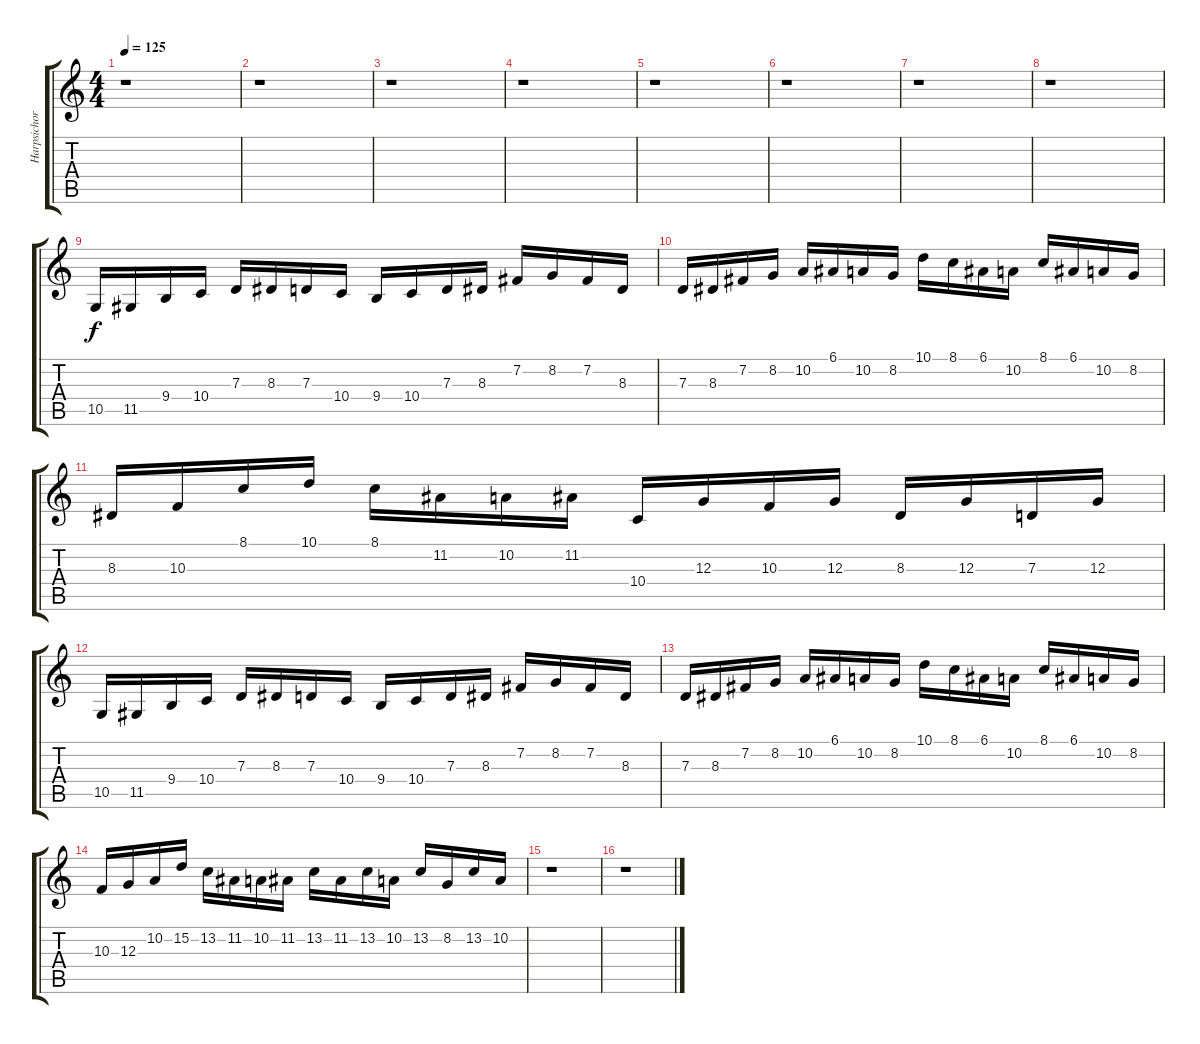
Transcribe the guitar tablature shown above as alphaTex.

\track ("Harpsichord" "Harpsichor") {instrument harpsichord}
\staff {score tabs}
\tuning (E4 B3 G3 D3 A2 E2) {hide}
\ts (4 4)
\tempo 125
\clef g2
\ks c
r.1{dy f instrument harpsichord} |
r.1 |
r.1 |
r.1 |
r.1 |
r.1 |
r.1 |
r.1 |
10.5.16 11.5.16 9.4.16 10.4.16 7.3.16 8.3.16 7.3.16 10.4.16 9.4.16 10.4.16 7.3.16 8.3.16 7.2.16 8.2.16 7.2.16 8.3.16 |
7.3.16 8.3.16 7.2.16 8.2.16 10.2.16 6.1.16 10.2.16 8.2.16 10.1.16 8.1.16 6.1.16 10.2.16 8.1.16 6.1.16 10.2.16 8.2.16 |
8.3.16 10.3.16 8.1.16 10.1.16 8.1.16 11.2.16 10.2.16 11.2.16 10.4.16 12.3.16 10.3.16 12.3.16 8.3.16 12.3.16 7.3.16 12.3.16 |
10.5.16 11.5.16 9.4.16 10.4.16 7.3.16 8.3.16 7.3.16 10.4.16 9.4.16 10.4.16 7.3.16 8.3.16 7.2.16 8.2.16 7.2.16 8.3.16 |
7.3.16 8.3.16 7.2.16 8.2.16 10.2.16 6.1.16 10.2.16 8.2.16 10.1.16 8.1.16 6.1.16 10.2.16 8.1.16 6.1.16 10.2.16 8.2.16 |
10.3.16 12.3.16 10.2.16 15.2.16 13.2.16 11.2.16 10.2.16 11.2.16 13.2.16 11.2.16 13.2.16 10.2.16 13.2.16 8.2.16 13.2.16 10.2.16 |
r.1 |
r.1
